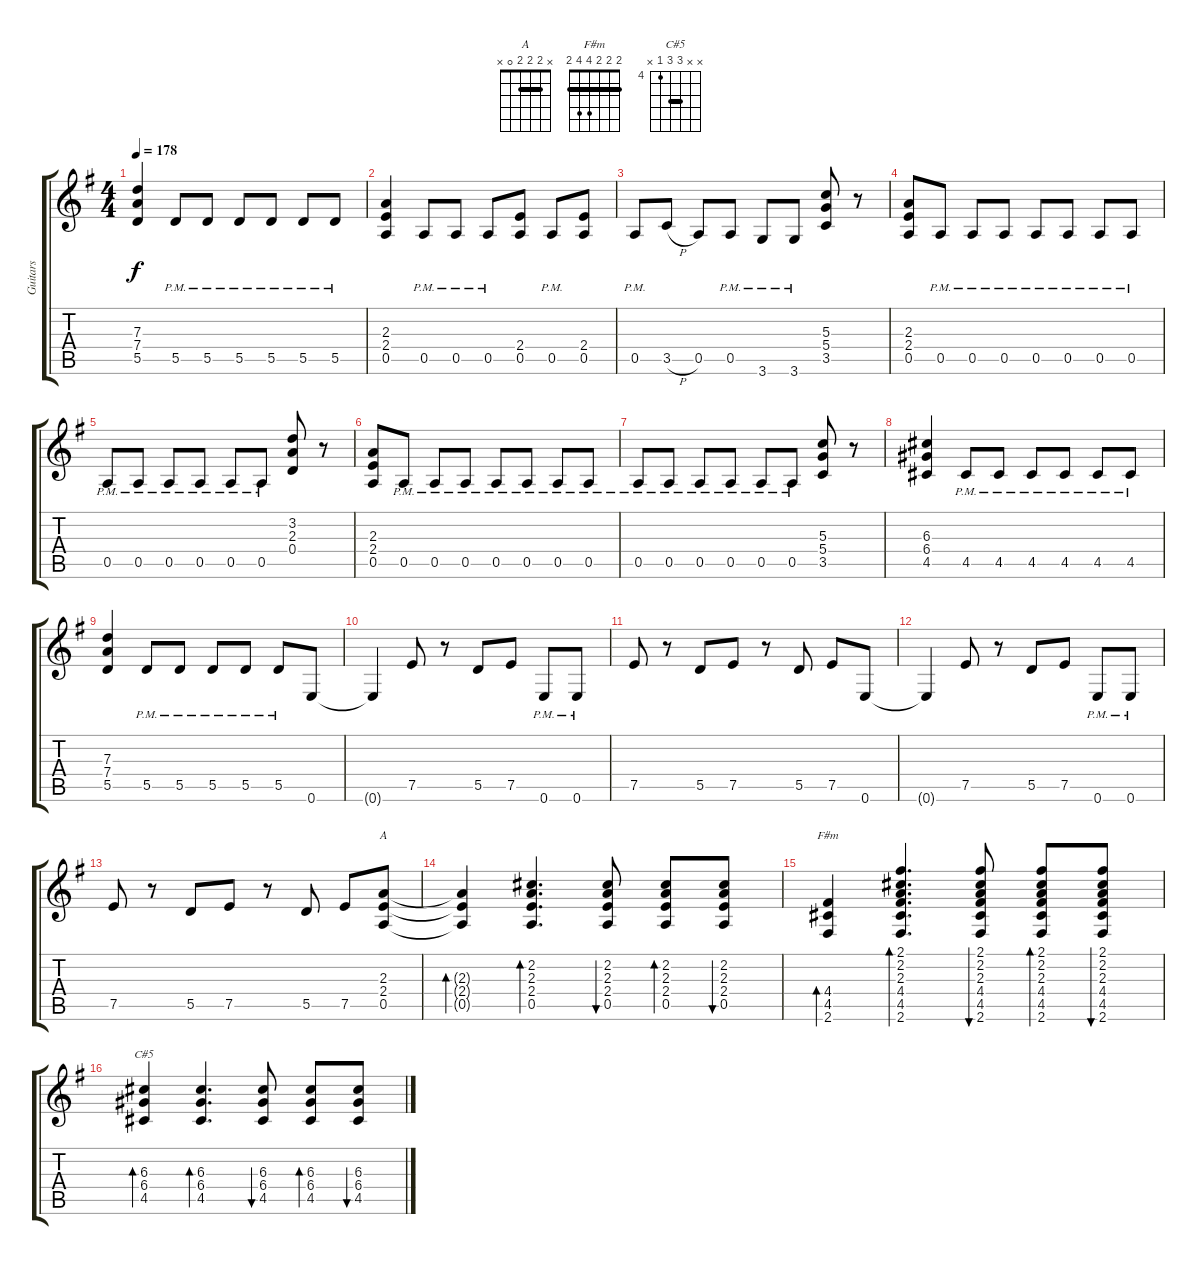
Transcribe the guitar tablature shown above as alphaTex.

\track ("Guitars" "Guitars") {instrument distortionguitar}
\staff {score tabs}
\tuning (E4 B3 G3 D3 A2 E2) {hide}
\chord ("A" x 2 2 2 0 x) {barre 2}
\chord ("F#m" 2 2 2 4 4 2) {barre 2}
\chord ("C#5" x x 6 6 4 x) {firstfret 4 barre 6}
\ts (4 4)
\tempo 178
\clef g2
\ks g
(7.3 7.4 5.5).4{dy f} 5.5{pm}.8 5.5{pm}.8 5.5{pm}.8 5.5{pm}.8 5.5{pm}.8 5.5{pm}.8 |
(2.3 2.4 0.5).4 0.5{pm}.8 0.5{pm}.8 0.5{pm}.8 (2.4 0.5).8 0.5{pm}.8 (2.4 0.5).8 |
0.5{pm}.8 3.5{h}.8 0.5.8 0.5{pm}.8 3.6{pm}.8 3.6{pm}.8 (5.3 5.4 3.5).8 r.8 |
(2.3 2.4 0.5).8 0.5{pm}.8 0.5{pm}.8 0.5{pm}.8 0.5{pm}.8 0.5{pm}.8 0.5{pm}.8 0.5{pm}.8 |
0.5{pm}.8 0.5{pm}.8 0.5{pm}.8 0.5{pm}.8 0.5{pm}.8 0.5{pm}.8 (3.2 2.3 0.4).8 r.8 |
(2.3 2.4 0.5).8 0.5{pm}.8 0.5{pm}.8 0.5{pm}.8 0.5{pm}.8 0.5{pm}.8 0.5{pm}.8 0.5{pm}.8 |
0.5{pm}.8 0.5{pm}.8 0.5{pm}.8 0.5{pm}.8 0.5{pm}.8 0.5{pm}.8 (5.3 5.4 3.5).8 r.8 |
(6.3 6.4 4.5).4 4.5{pm}.8 4.5{pm}.8 4.5{pm}.8 4.5{pm}.8 4.5{pm}.8 4.5{pm}.8 |
(7.3 7.4 5.5).4 5.5{pm}.8 5.5{pm}.8 5.5{pm}.8 5.5{pm}.8 5.5{pm}.8 0.6.8 |
0.6{t}.4 7.5.8 r.8 5.5.8 7.5.8 0.6{pm}.8 0.6{pm}.8 |
7.5.8 r.8 5.5.8 7.5.8 r.8 5.5.8 7.5.8 0.6.8 |
0.6{t}.4 7.5.8 r.8 5.5.8 7.5.8 0.6{pm}.8 0.6{pm}.8 |
7.5.8 r.8 5.5.8 7.5.8 r.8 5.5.8 7.5.8 (2.3 2.4 0.5).8{ch "A"} |
(2.3{t} 2.4{t} 0.5{t}).4{bd 60} (2.2 2.3 2.4 0.5).4{d bd 60} (2.2 2.3 2.4 0.5).8{bu 60} (2.2 2.3 2.4 0.5).8{bd 60} (2.2 2.3 2.4 0.5).8{bu 60} |
(4.4 4.5 2.6).4{bd 60 ch "F#m"} (2.1 2.2 2.3 4.4 4.5 2.6).4{d bd 120} (2.1 2.2 2.3 4.4 4.5 2.6).8{bu 60} (2.1 2.2 2.3 4.4 4.5 2.6).8{bd 60} (2.1 2.2 2.3 4.4 4.5 2.6).8{bu 60} |
(6.3 6.4 4.5).4{bd 60 ch "C#5"} (6.3 6.4 4.5).4{d bd 60} (6.3 6.4 4.5).8{bu 60} (6.3 6.4 4.5).8{bd 60} (6.3 6.4 4.5).8{bu 60}
